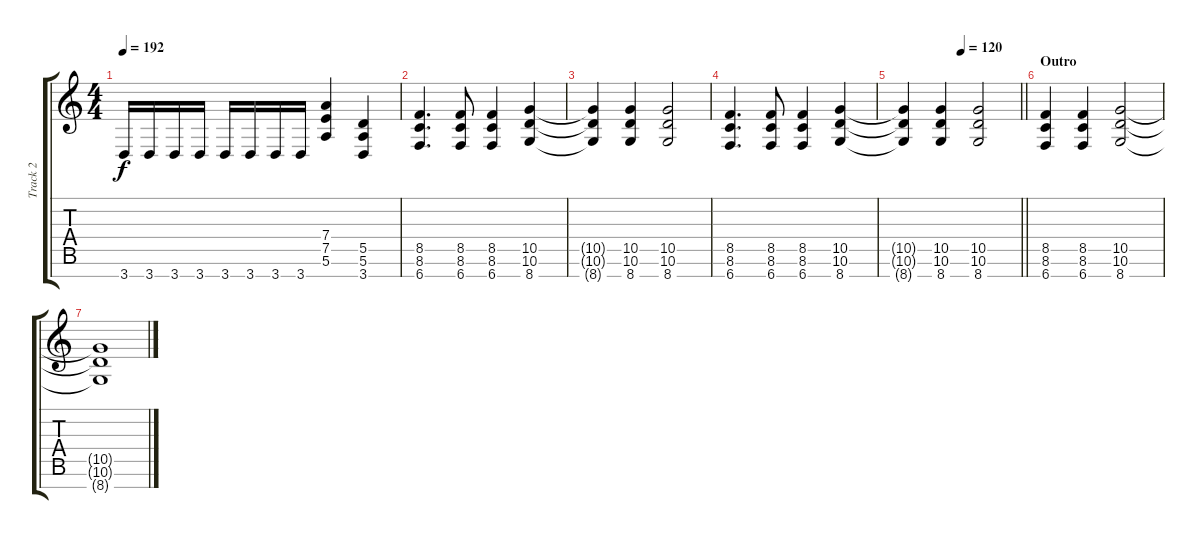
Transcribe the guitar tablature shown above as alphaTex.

\track ("Track 2" "Track 2") {instrument distortionguitar}
\staff {score tabs}
\tuning (E4 B3 G3 D3 A2 E2 B1) {hide}
\ts (4 4)
\tempo 192
\clef g2
\ks c
3.7.16{dy f} 3.7.16 3.7.16 3.7.16 3.7.16 3.7.16 3.7.16 3.7.16 (7.4 7.5 5.6).4 (5.5 5.6 3.7).4 |
(8.5 8.6 6.7).4{d} (8.5 8.6 6.7).8 (8.5 8.6 6.7).4 (10.5 10.6 8.7).4 |
(10.5{t} 10.6{t} 8.7{t}).4 (10.5 10.6 8.7).4 (10.5 10.6 8.7).2 |
(8.5 8.6 6.7).4{d} (8.5 8.6 6.7).8 (8.5 8.6 6.7).4 (10.5 10.6 8.7).4 |
\tempo (120 0.5)
\barLineRight lightlight
(10.5{t} 10.6{t} 8.7{t}).4 (10.5 10.6 8.7).4 (10.5 10.6 8.7).2 |
\section ("" "Outro")
(8.5 8.6 6.7).4 (8.5 8.6 6.7).4 (10.5 10.6 8.7).2 |
(10.5{t} 10.6{t} 8.7{t}).1
